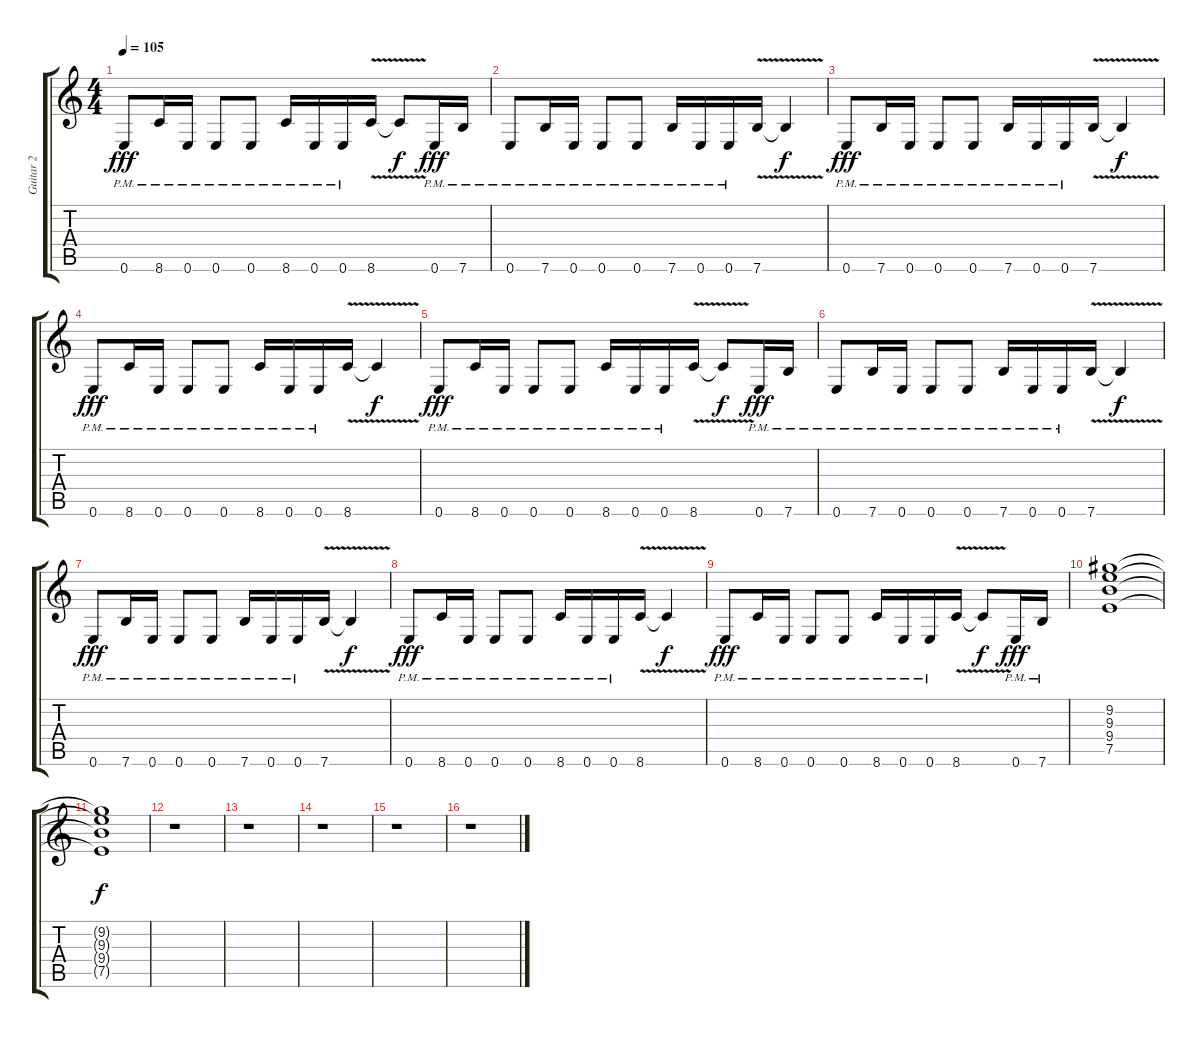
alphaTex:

\track ("Guitar 2" "Guitar 2") {instrument distortionguitar}
\staff {score tabs}
\tuning (E4 B3 G3 D3 A2 E2) {hide}
\ts (4 4)
\tempo 105
\clef g2
\ks c
0.6{pm}.8{dy fff} 8.6{pm}.16 0.6{pm}.16 0.6{pm}.8 0.6{pm}.8 8.6{pm}.16 0.6{pm}.16 0.6{pm}.16 8.6{v}.16 8.6{t}.8{dy f} 0.6{pm}.16{dy fff} 7.6{pm}.16 |
0.6{pm}.8 7.6{pm}.16 0.6{pm}.16 0.6{pm}.8 0.6{pm}.8 7.6{pm}.16 0.6{pm}.16 0.6{pm}.16 7.6{v}.16 7.6{t}.4{dy f} |
0.6{pm}.8{dy fff} 7.6{pm}.16 0.6{pm}.16 0.6{pm}.8 0.6{pm}.8 7.6{pm}.16 0.6{pm}.16 0.6{pm}.16 7.6{v}.16 7.6{t}.4{dy f} |
0.6{pm}.8{dy fff} 8.6{pm}.16 0.6{pm}.16 0.6{pm}.8 0.6{pm}.8 8.6{pm}.16 0.6{pm}.16 0.6{pm}.16 8.6{v}.16 8.6{t}.4{dy f} |
0.6{pm}.8{dy fff} 8.6{pm}.16 0.6{pm}.16 0.6{pm}.8 0.6{pm}.8 8.6{pm}.16 0.6{pm}.16 0.6{pm}.16 8.6{v}.16 8.6{t}.8{dy f} 0.6{pm}.16{dy fff} 7.6{pm}.16 |
0.6{pm}.8 7.6{pm}.16 0.6{pm}.16 0.6{pm}.8 0.6{pm}.8 7.6{pm}.16 0.6{pm}.16 0.6{pm}.16 7.6{v}.16 7.6{t}.4{dy f} |
0.6{pm}.8{dy fff} 7.6{pm}.16 0.6{pm}.16 0.6{pm}.8 0.6{pm}.8 7.6{pm}.16 0.6{pm}.16 0.6{pm}.16 7.6{v}.16 7.6{t}.4{dy f} |
0.6{pm}.8{dy fff} 8.6{pm}.16 0.6{pm}.16 0.6{pm}.8 0.6{pm}.8 8.6{pm}.16 0.6{pm}.16 0.6{pm}.16 8.6{v}.16 8.6{t}.4{dy f} |
0.6{pm}.8{dy fff} 8.6{pm}.16 0.6{pm}.16 0.6{pm}.8 0.6{pm}.8 8.6{pm}.16 0.6{pm}.16 0.6{pm}.16 8.6{v}.16 8.6{t}.8{dy f} 0.6{pm}.16{dy fff} 7.6{pm}.16 |
(9.2 9.3 9.4 7.5).1{volume 0} |
(9.2{t} 9.3{t} 9.4{t} 7.5{t}).1{dy f} |
r.1 |
r.1 |
r.1 |
r.1 |
r.1
